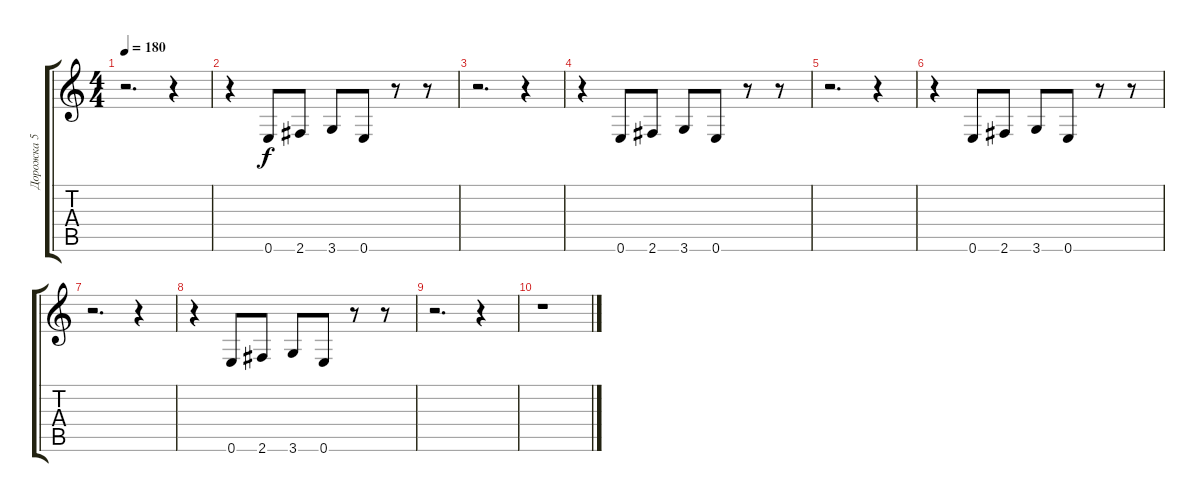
\track ("Дорожка 5" "Дорожка 5") {instrument electricbasspick}
\staff {score tabs}
\tuning (E4 B3 G3 D3 A2 E2) {hide}
\ts (4 4)
\tempo 180
\clef g2
\ks c
r.2{d dy f} r.4 |
r.4 0.6.8 2.6.8 3.6.8 0.6.8 r.8 r.8 |
r.2{d} r.4 |
r.4 0.6.8 2.6.8 3.6.8 0.6.8 r.8 r.8 |
r.2{d} r.4 |
r.4 0.6.8 2.6.8 3.6.8 0.6.8 r.8 r.8 |
r.2{d} r.4 |
r.4 0.6.8 2.6.8 3.6.8 0.6.8 r.8 r.8 |
r.2{d} r.4 |
r.1
